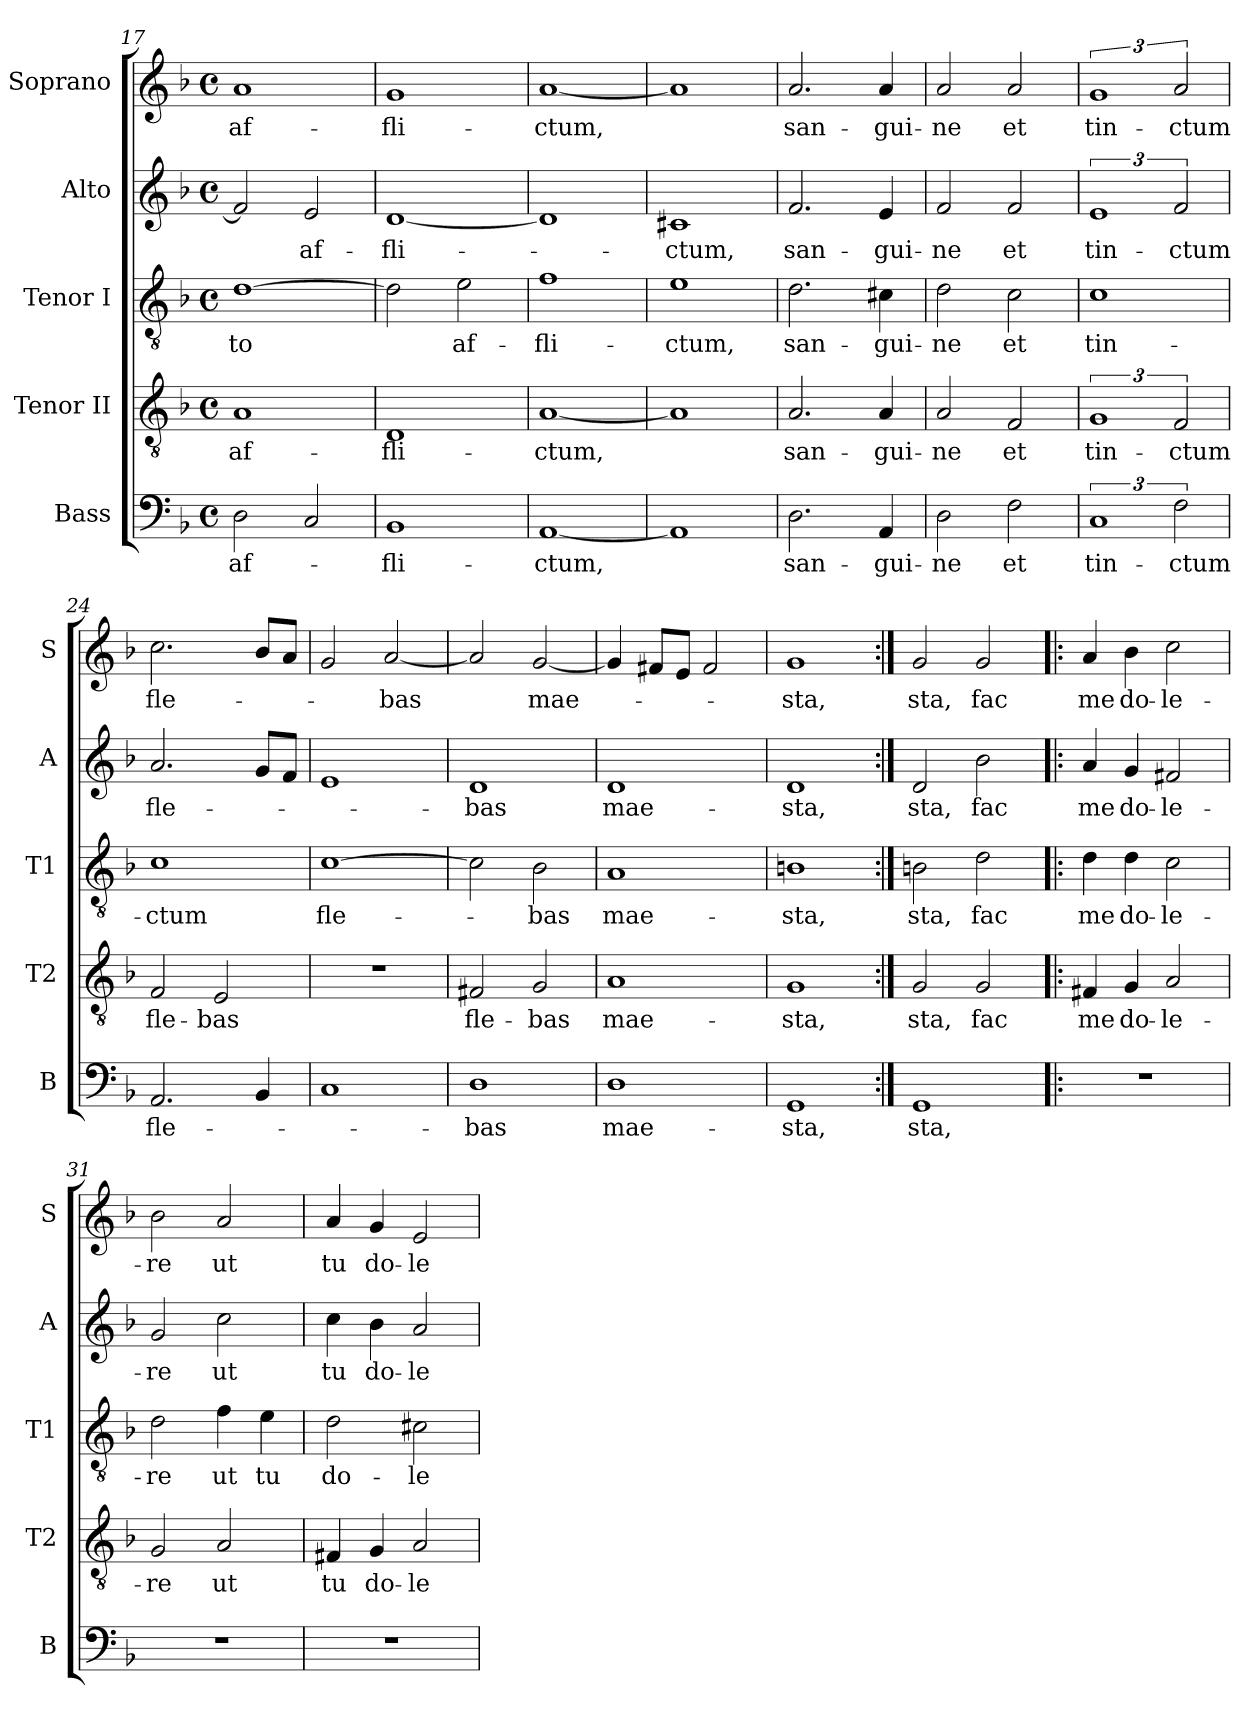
**kern	**text	**kern	**text	**kern	**text	**kern	**text	**kern	**text
*part5	*part5	*part4	*part4	*part3	*part3	*part2	*part2	*part1	*part1
*staff5	*staff5	*staff4	*staff4	*staff3	*staff3	*staff2	*staff2	*staff1	*staff1
*I"Bass	*	*I"Tenor II	*	*I"Tenor I	*	*I"Alto	*	*I"Soprano	*
*I'B	*	*I'T2	*	*I'T1	*	*I'A	*	*I'S	*
*clefF4	*	*clefGv2	*	*clefGv2	*	*clefG2	*	*clefG2	*
*k[b-]	*	*k[b-]	*	*k[b-]	*	*k[b-]	*	*k[b-]	*
*F:	*	*F:	*	*F:	*	*F:	*	*F:	*
*M4/4	*	*M4/4	*	*M4/4	*	*M4/4	*	*M4/4	*
*met(c)	*	*met(c)	*	*met(c)	*	*met(c)	*	*met(c)	*
=17	=17	=17	=17	=17	=17	=17	=17	=17	=17
2D\	af-	1A	af-	[>1d	-to	2f/]	.	1a	af-
2C/	.	.	.	.	.	2e/	af-	.	.
=18	=18	=18	=18	=18	=18	=18	=18	=18	=18
1BB-	-fli-	1D	-fli-	2d\]	.	[<1d	-fli-	1g	-fli-
.	.	.	.	2e\	af-	.	.	.	.
=19	=19	=19	=19	=19	=19	=19	=19	=19	=19
[<1AA	-ctum,	[<1A	-ctum,	1f	-fli-	1d]	.	[1a	-ctum,
=20	=20	=20	=20	=20	=20	=20	=20	=20	=20
1AA]	.	1A]	.	1e	-ctum,	1c#X	-ctum,	1a]	.
=21	=21	=21	=21	=21	=21	=21	=21	=21	=21
2.D\	san-	2.A/	san-	2.d\	san-	2.f/	san-	2.a/	san-
4AA/	-gui-	4A/	-gui-	4c#X\	-gui-	4e/	-gui-	4a/	-gui-
!!LO:LB:g=z
=22	=22	=22	=22	=22	=22	=22	=22	=22	=22
2D\	-ne	2A/	-ne	2d\	-ne	2f/	-ne	2a/	-ne
2F\	et	2F/	et	2c\	et	2f/	et	2a/	et
=23	=23	=23	=23	=23	=23	=23	=23	=23	=23
3%2C	tin-	3%2G	tin-	1c	tin-	3%2e	tin-	3%2g	tin-
3F\	-ctum	3F/	-ctum	.	.	3f/	-ctum	3a/	-ctum
=24	=24	=24	=24	=24	=24	=24	=24	=24	=24
2.AA/	fle-	2F/	fle-	1c	-ctum	2.a/	fle-	2.cc\	fle-
.	.	2E/	-bas	.	.	.	.	.	.
4BB-/	.	.	.	.	.	8g/L	.	8b-/L	.
.	.	.	.	.	.	8f/J	.	8a/J	.
=25	=25	=25	=25	=25	=25	=25	=25	=25	=25
1C	.	1r	.	[>1c	fle-	1e	.	2g/	.
.	.	.	.	.	.	.	.	[<2a/	-bas
=26	=26	=26	=26	=26	=26	=26	=26	=26	=26
1D	-bas	2F#X/	fle-	2c\]	.	1d	-bas	2a/]	.
.	.	2G/	-bas	2B-\	-bas	.	.	[2g/	mae-
=27	=27	=27	=27	=27	=27	=27	=27	=27	=27
1D	mae-	1A	mae-	1A	mae-	1d	mae-	4g/]	.
.	.	.	.	.	.	.	.	8f#X/L	.
.	.	.	.	.	.	.	.	8e/J	.
.	.	.	.	.	.	.	.	2f#/	.
!!LO:LB:g=z
=28	=28	=28	=28	=28	=28	=28	=28	=28	=28
1GG	-sta,	1G	-sta,	1Bn	-sta,	1d	-sta,	1g	-sta,
=29:|!	=29:|!	=29:|!	=29:|!	=29:|!	=29:|!	=29:|!	=29:|!	=29:|!	=29:|!
1GG	sta,	2G/	sta,	2Bn\	sta,	2d/	sta,	2g/	sta,
.	.	2G/	fac	2d\	fac	2b-\	fac	2g/	fac
=30!|:	=30!|:	=30!|:	=30!|:	=30!|:	=30!|:	=30!|:	=30!|:	=30!|:	=30!|:
1r	.	4F#X/	me	4d\	me	4a/	me	4a/	me
.	.	4G/	do-	4d\	do-	4g/	do-	4b-\	do-
.	.	2A/	-le-	2c\	-le-	2f#X/	-le-	2cc\	-le-
=31	=31	=31	=31	=31	=31	=31	=31	=31	=31
1r	.	2G/	-re	2d\	-re	2g/	-re	2b-\	-re
.	.	2A/	ut	4f\	ut	2cc\	ut	2a/	ut
.	.	.	.	4e\	tu	.	.	.	.
=32	=32	=32	=32	=32	=32	=32	=32	=32	=32
1r	.	4F#X/	tu	2d\	do-	4cc\	tu	4a/	tu
.	.	4G/	do-	.	.	4b-\	do-	4g/	do-
.	.	2A/	-le-	2c#X\	-le-	2a/	-le-	2e/	-le-
=	=	=	=	=	=	=	=	=	=
*-	*-	*-	*-	*-	*-	*-	*-	*-	*-
